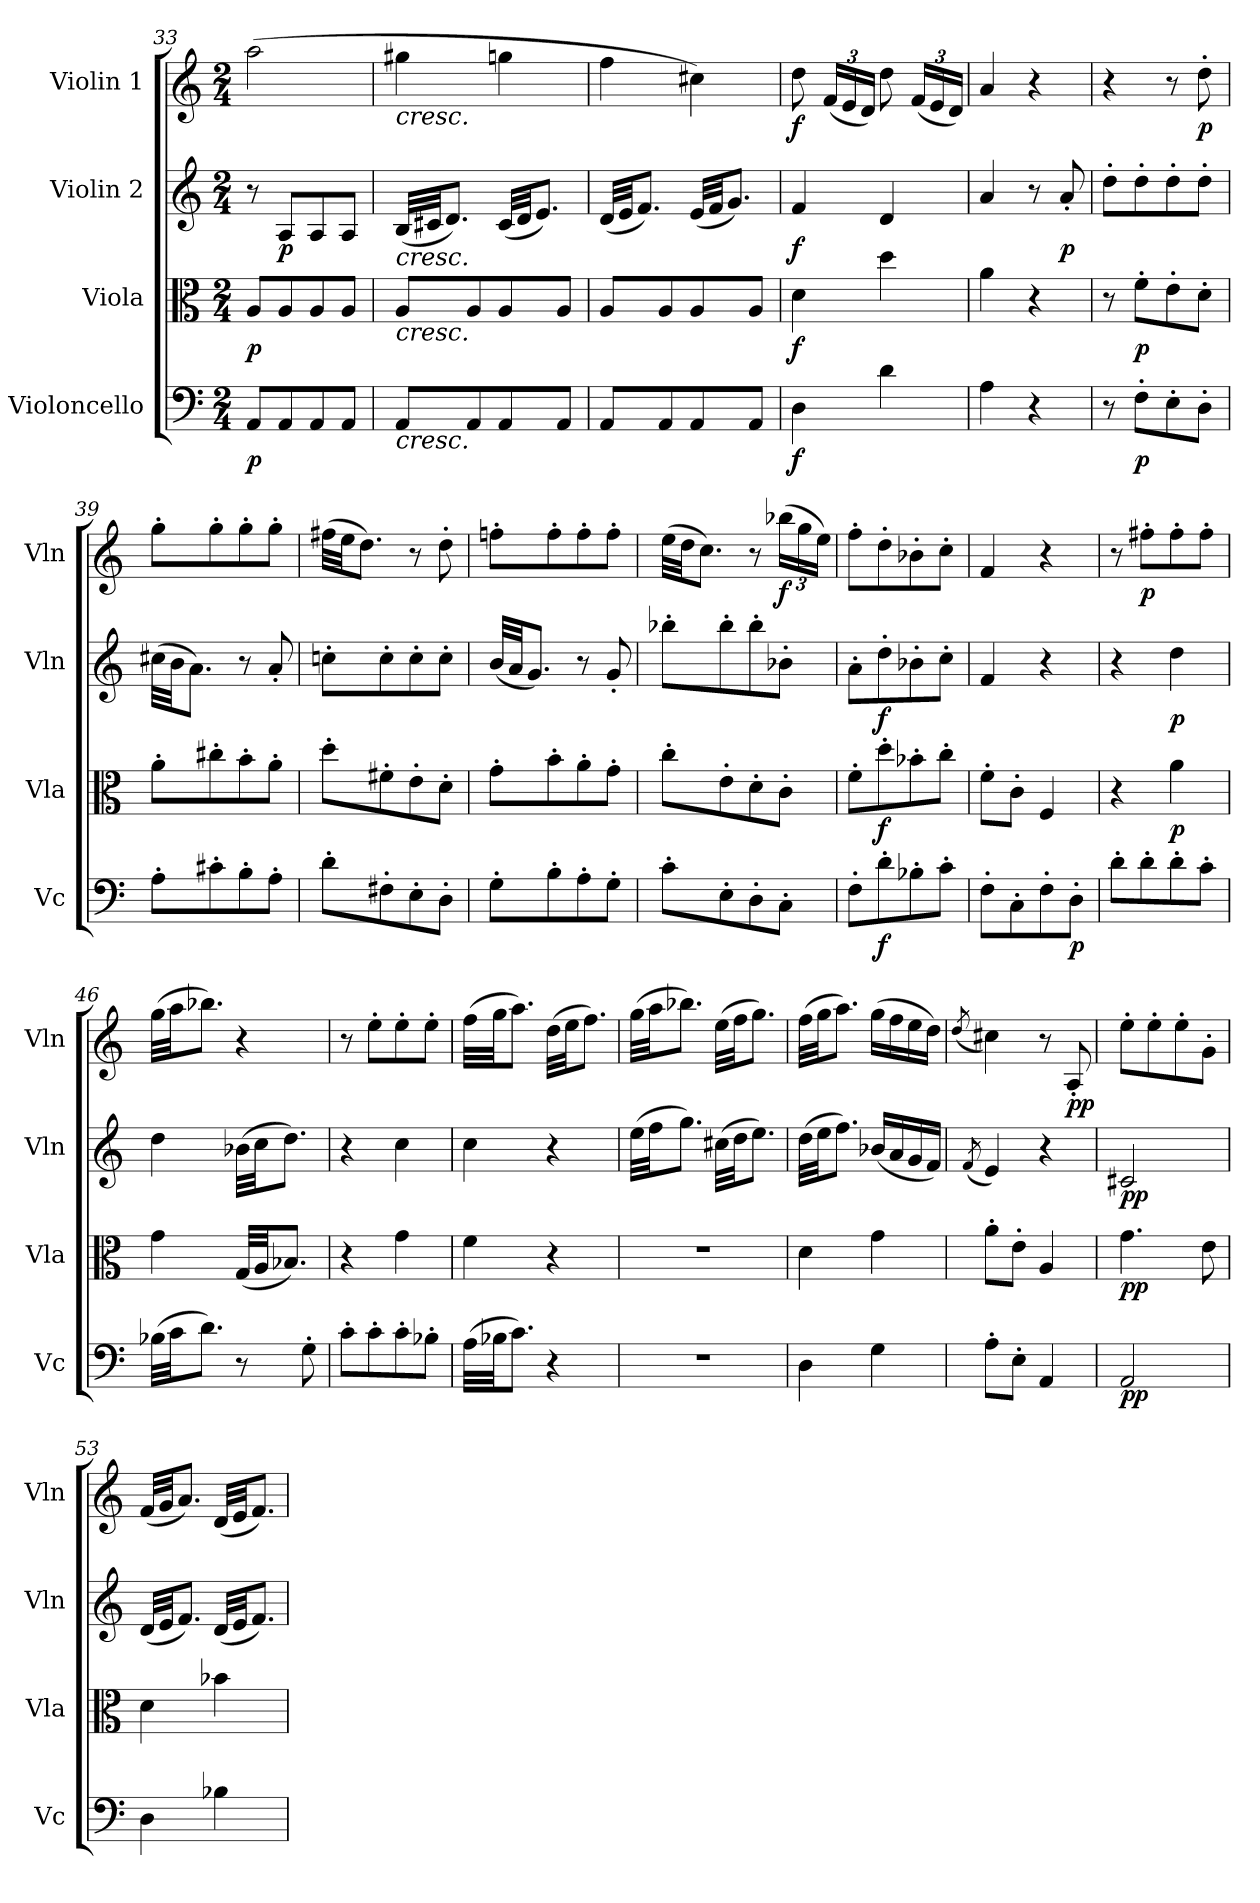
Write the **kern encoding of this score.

**kern	**dynam	**kern	**dynam	**kern	**dynam	**kern	**dynam
*part4	*part4	*part3	*part3	*part2	*part2	*part1	*part1
*staff4	*staff4	*staff3	*staff3	*staff2	*staff2	*staff1	*staff1
*I"Violoncello	*	*I"Viola	*	*I"Violin 2	*	*I"Violin 1	*
*I'Vc	*	*I'Vla	*	*I'Vln	*	*I'Vln	*
*clefF4	*	*clefC3	*	*clefG2	*	*clefG2	*
*k[]	*	*k[]	*	*k[]	*	*k[]	*
*M2/4	*	*M2/4	*	*M2/4	*	*M2/4	*
=33	=33	=33	=33	=33	=33	=33	=33
!	!LO:DY:b	!	!LO:DY:b	!	!	!	!
8AA/L	p	8A/L	p	8r	.	(2aa\	.
!	!	!	!	!	!LO:DY:b	!	!
8AA/	.	8A/	.	8A/L	p	.	.
8AA/	.	8A/	.	8A/	.	.	.
8AA/J	.	8A/J	.	8A/J	.	.	.
=34	=34	=34	=34	=34	=34	=34	=34
!	!	!	!	!	!	!LO:TX:b:i:t=cresc.	!
!	!	!	!	!LO:TX:b:i:t=cresc.	!	!	!
!	!	!LO:TX:b:i:t=cresc.	!	!	!	!	!
!LO:TX:b:i:t=cresc.	!	!	!	!	!	!	!
8AA/L	.	8A/L	.	(32B/LLL	.	4gg#X\	.
.	.	.	.	32c#X/JJ	.	.	.
.	.	.	.	8.d/J)	.	.	.
8AA/	.	8A/	.	.	.	.	.
8AA/	.	8A/	.	(32c#/LLL	.	4ggn\	.
.	.	.	.	32d/JJ	.	.	.
.	.	.	.	8.e/J)	.	.	.
8AA/J	.	8A/J	.	.	.	.	.
!!LO:LB:g=z
=35	=35	=35	=35	=35	=35	=35	=35
8AA/L	.	8A/L	.	(32d/LLL	.	4ff\	.
.	.	.	.	32e/JJ	.	.	.
.	.	.	.	8.f/J)	.	.	.
8AA/	.	8A/	.	.	.	.	.
8AA/	.	8A/	.	(32e/LLL	.	4cc#X\)	.
.	.	.	.	32f/JJ	.	.	.
.	.	.	.	8.g/J)	.	.	.
8AA/J	.	8A/J	.	.	.	.	.
=36	=36	=36	=36	=36	=36	=36	=36
!	!LO:DY:b	!	!LO:DY:b	!	!LO:DY:b	!	!LO:DY:b
4D\	f	4d\	f	4f/	f	8dd\	f
*	*	*	*	*	*	*Xbrackettup	*
.	.	.	.	.	.	(24f/LL	.
.	.	.	.	.	.	24e/	.
.	.	.	.	.	.	24d/JJ)	.
4d\	.	4dd\	.	4d/	.	8dd\	.
.	.	.	.	.	.	(24f/LL	.
.	.	.	.	.	.	24e/	.
.	.	.	.	.	.	24d/JJ)	.
=37	=37	=37	=37	=37	=37	=37	=37
4A\	.	4a\	.	4a/	.	4a/	.
4r	.	4r	.	8r	.	4r	.
!	!	!	!	!	!LO:DY:b	!	!
.	.	.	.	8a'/	p	.	.
=38	=38	=38	=38	=38	=38	=38	=38
8r	.	8r	.	8dd'\L	.	4r	.
!	!LO:DY:b	!	!LO:DY:b	!	!	!	!
8F'\L	p	8f'\L	p	8dd'\	.	.	.
8E'\	.	8e'\	.	8dd'\	.	8r	.
!	!	!	!	!	!	!	!LO:DY:b
8D'\J	.	8d'\J	.	8dd'\J	.	8dd'\	p
=39	=39	=39	=39	=39	=39	=39	=39
8A'\L	.	8a'\L	.	(32cc#X\LLL	.	8gg'\L	.
.	.	.	.	32b\JJ	.	.	.
.	.	.	.	8.a\J)	.	.	.
8c#X'\	.	8cc#X'\	.	.	.	8gg'\	.
8B'\	.	8b'\	.	8r	.	8gg'\	.
8A'\J	.	8a'\J	.	8a'/	.	8gg'\J	.
=40	=40	=40	=40	=40	=40	=40	=40
8d'\L	.	8dd'\L	.	8ccn'\L	.	(32ff#X\LLL	.
.	.	.	.	.	.	32ee\JJ	.
.	.	.	.	.	.	8.dd\J)	.
8F#X'\	.	8f#X'\	.	8cc'\	.	.	.
8E'\	.	8e'\	.	8cc'\	.	8r	.
8D'\J	.	8d'\J	.	8cc'\J	.	8dd'\	.
!!LO:LB:g=z
=41	=41	=41	=41	=41	=41	=41	=41
8G'\L	.	8g'\L	.	(32b/LLL	.	8ffn'\L	.
.	.	.	.	32a/JJ	.	.	.
.	.	.	.	8.g/J)	.	.	.
8B'\	.	8b'\	.	.	.	8ff'\	.
8A'\	.	8a'\	.	8r	.	8ff'\	.
8G'\J	.	8g'\J	.	8g'/	.	8ff'\J	.
=42	=42	=42	=42	=42	=42	=42	=42
8c'\L	.	8cc'\L	.	8bb-X'\L	.	(32ee\LLL	.
.	.	.	.	.	.	32dd\JJ	.
.	.	.	.	.	.	8.cc\J)	.
8E'\	.	8e'\	.	8bb-'\	.	.	.
8D'\	.	8d'\	.	8bb-'\	.	8r	.
!	!	!	!	!	!	!	!LO:DY:b
8C'\J	.	8c'\J	.	8b-X'\J	.	(24bb-X\LL	f
.	.	.	.	.	.	24gg\	.
.	.	.	.	.	.	24ee\JJ)	.
=43	=43	=43	=43	=43	=43	=43	=43
8F'\L	.	8f'\L	.	8a'\L	.	8ff'\L	.
!	!LO:DY:b	!	!LO:DY:b	!	!LO:DY:b	!	!
8d'\	f	8dd'\	f	8dd'\	f	8dd'\	.
8B-X'\	.	8b-X'\	.	8b-X'\	.	8b-X'\	.
8c'\J	.	8cc'\J	.	8cc'\J	.	8cc'\J	.
=44	=44	=44	=44	=44	=44	=44	=44
8F'\L	.	8f'\L	.	4f/	.	4f/	.
8C'\	.	8c'\J	.	.	.	.	.
8F'\	.	4F/	.	4r	.	4r	.
!	!LO:DY:b	!	!	!	!	!	!
8D'\J	p	.	.	.	.	.	.
=45	=45	=45	=45	=45	=45	=45	=45
8d'\L	.	4r	.	4r	.	8r	.
!	!	!	!	!	!	!	!LO:DY:b
8d'\	.	.	.	.	.	8ff#X'\L	p
!	!	!	!LO:DY:b	!	!LO:DY:b	!	!
8d'\	.	4a\	p	4dd\	p	8ff#'\	.
8c'\J	.	.	.	.	.	8ff#'\J	.
!!LO:LB:g=z
=46	=46	=46	=46	=46	=46	=46	=46
(32B-X\LLL	.	4g\	.	4dd\	.	(32gg\LLL	.
32c\JJ	.	.	.	.	.	32aa\JJ	.
8.d\J)	.	.	.	.	.	8.bb-X\J)	.
8r	.	(32G/LLL	.	(32b-X\LLL	.	4r	.
.	.	32A/JJ	.	32cc\JJ	.	.	.
.	.	8.B-X/J)	.	8.dd\J)	.	.	.
8G'\	.	.	.	.	.	.	.
=47	=47	=47	=47	=47	=47	=47	=47
8c'\L	.	4r	.	4r	.	8r	.
8c'\	.	.	.	.	.	8ee'\L	.
8c'\	.	4g\	.	4cc\	.	8ee'\	.
8B-X'\J	.	.	.	.	.	8ee'\J	.
=48	=48	=48	=48	=48	=48	=48	=48
(32A\LLL	.	4f\	.	4cc\	.	(32ff\LLL	.
32B-X\JJ	.	.	.	.	.	32gg\JJ	.
8.c\J)	.	.	.	.	.	8.aa\J)	.
4r	.	4r	.	4r	.	(32dd\LLL	.
.	.	.	.	.	.	32ee\JJ	.
.	.	.	.	.	.	8.ff\J)	.
=49	=49	=49	=49	=49	=49	=49	=49
2r	.	2r	.	(32ee\LLL	.	(32gg\LLL	.
.	.	.	.	32ff\JJ	.	32aa\JJ	.
.	.	.	.	8.gg\J)	.	8.bb-X\J)	.
.	.	.	.	(32cc#X\LLL	.	(32ee\LLL	.
.	.	.	.	32dd\JJ	.	32ff\JJ	.
.	.	.	.	8.ee\J)	.	8.gg\J)	.
=50	=50	=50	=50	=50	=50	=50	=50
4D\	.	4d\	.	(32dd\LLL	.	(32ff\LLL	.
.	.	.	.	32ee\JJ	.	32gg\JJ	.
.	.	.	.	8.ff\J)	.	8.aa\J)	.
4G\	.	4g\	.	(16b-X/LL	.	(16gg\LL	.
.	.	.	.	16a/	.	16ff\	.
.	.	.	.	16g/	.	16ee\	.
.	.	.	.	16f/JJ)	.	16dd\JJ)	.
!!LO:LB:g=z
=51	=51	=51	=51	=51	=51	=51	=51
.	.	.	.	(8qf/	.	(8qdd/	.
8A'\L	.	8a'\L	.	4e/)	.	4cc#X\)	.
8E'\J	.	8e'\J	.	.	.	.	.
4AA/	.	4A/	.	4r	.	8r	.
!	!	!	!	!	!	!	!LO:DY:b
.	.	.	.	.	.	8A'/	pp
=52	=52	=52	=52	=52	=52	=52	=52
!	!LO:DY:b	!	!LO:DY:b	!	!LO:DY:b	!	!
2AA/	pp	4.g\	pp	2c#X/	pp	8ee'\L	.
.	.	.	.	.	.	8ee'\	.
.	.	.	.	.	.	8ee'\	.
.	.	8e\	.	.	.	8g'\J	.
=53	=53	=53	=53	=53	=53	=53	=53
4D\	.	4d\	.	(32d/LLL	.	(32f/LLL	.
.	.	.	.	32e/JJ	.	32g/JJ	.
.	.	.	.	8.f/J)	.	8.a/J)	.
4B-X\	.	4b-X\	.	(32d/LLL	.	(32d/LLL	.
.	.	.	.	32e/JJ	.	32e/JJ	.
.	.	.	.	8.f/J)	.	8.f/J)	.
=	=	=	=	=	=	=	=
*-	*-	*-	*-	*-	*-	*-	*-
